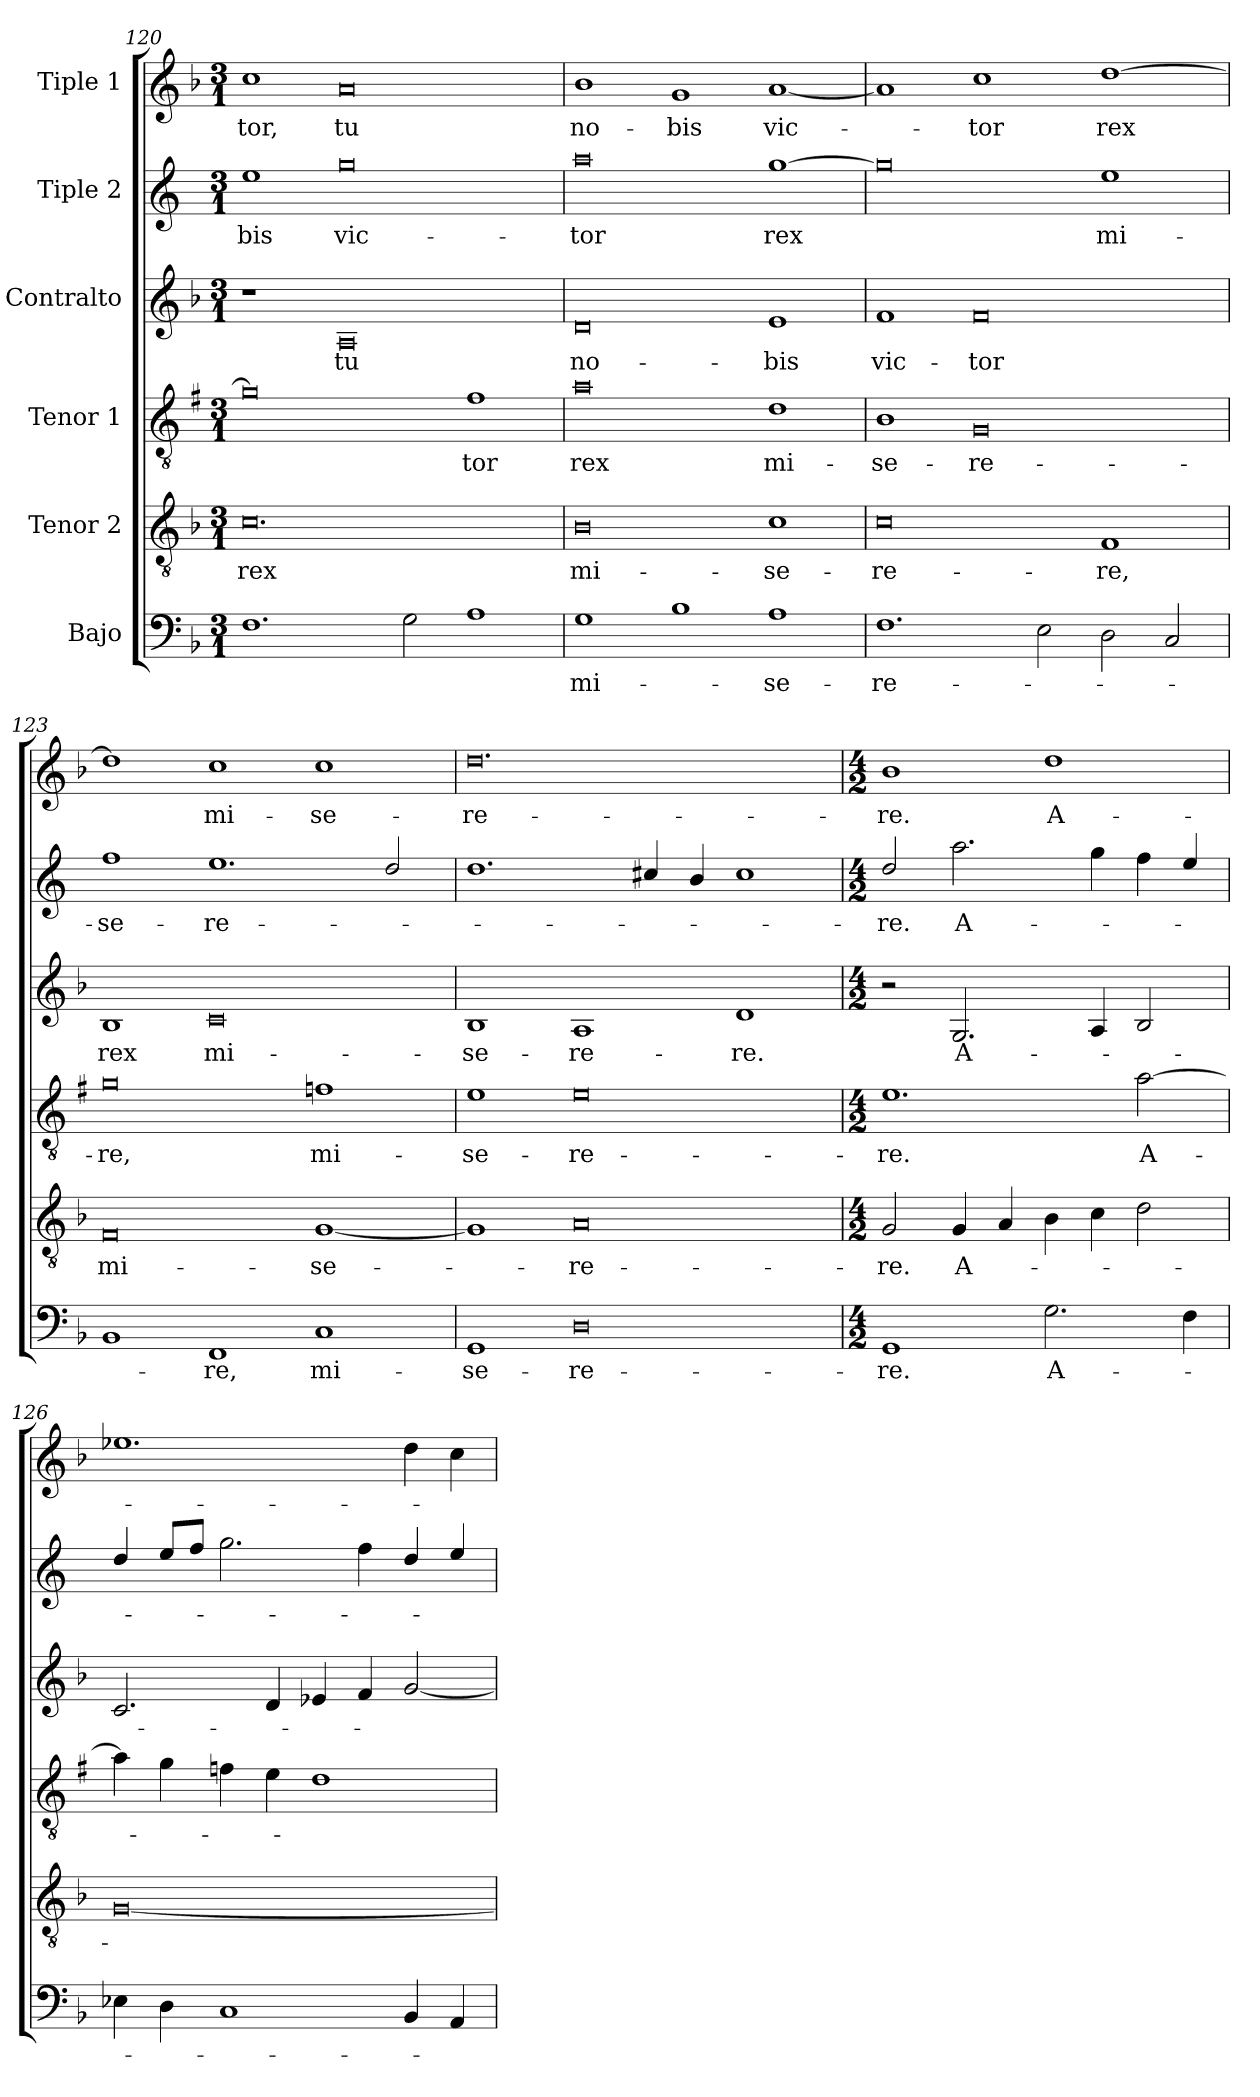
**kern	**text	**kern	**text	**kern	**text	**kern	**text	**kern	**text	**kern	**text
*part6	*part6	*part5	*part5	*part4	*part4	*part3	*part3	*part2	*part2	*part1	*part1
*staff6	*staff6	*staff5	*staff5	*staff4	*staff4	*staff3	*staff3	*staff2	*staff2	*staff1	*staff1
*I"Bajo	*	*I"Tenor 2	*	*I"Tenor 1	*	*I"Contralto	*	*I"Tiple 2	*	*I"Tiple 1	*
*clefF4	*	*clefGv2	*	*clefGv2	*	*clefG2	*	*clefG2	*	*clefG2	*
*	*	*	*	*ITrd1c2	*	*	*	*ITrd4c7	*	*	*
*k[b-]	*	*k[b-]	*	*k[b-]	*	*k[b-]	*	*k[b-]	*	*k[b-]	*
*F:	*	*F:	*	*F:	*	*F:	*	*F:	*	*F:	*
*M3/1	*	*M3/1	*	*M3/1	*	*M3/1	*	*M3/1	*	*M3/1	*
=120	=120	=120	=120	=120	=120	=120	=120	=120	=120	=120	=120
!	!	!	!LO:LY:b	!	!	!	!	!	!LO:LY:b	!	!LO:LY:b
1.F	.	0.c	rex	0f]	.	1r	.	1a	-bis	1cc	-tor,
!	!	!	!	!	!	!	!LO:LY:b	!	!LO:LY:b	!	!LO:LY:b
.	.	.	.	.	.	0A	tu	0cc	vic-	0a	tu
2G\	.	.	.	.	.	.	.	.	.	.	.
!	!	!	!	!	!LO:LY:b	!	!	!	!	!	!
1A	.	.	.	1e	-tor	.	.	.	.	.	.
!!LO:PB:g=z
=121	=121	=121	=121	=121	=121	=121	=121	=121	=121	=121	=121
!	!LO:LY:b	!	!LO:LY:b	!	!LO:LY:b	!	!LO:LY:b	!	!LO:LY:b	!	!LO:LY:b
1G	mi-	0B-	mi-	0g	rex	0d	no-	0dd	-tor	1b-	no-
!	!	!	!	!	!	!	!	!	!	!	!LO:LY:b
1B-	.	.	.	.	.	.	.	.	.	1g	-bis
!	!LO:LY:b	!	!LO:LY:b	!	!LO:LY:b	!	!LO:LY:b	!	!LO:LY:b	!	!LO:LY:b
1A	-se-	1c	-se-	1c	mi-	1e	-bis	[1cc	rex	[1a	vic-
=122	=122	=122	=122	=122	=122	=122	=122	=122	=122	=122	=122
!	!LO:LY:b	!	!LO:LY:b	!	!LO:LY:b	!	!LO:LY:b	!	!	!	!
1.F	-re-	0c	-re-	1A	-se-	1f	vic-	0cc]	.	1a]	.
!	!	!	!	!	!LO:LY:b	!	!LO:LY:b	!	!	!	!LO:LY:b
.	.	.	.	0F	-re-	0f	-tor	.	.	1cc	-tor
2E\	.	.	.	.	.	.	.	.	.	.	.
!	!	!	!LO:LY:b	!	!	!	!	!	!LO:LY:b	!	!LO:LY:b
2D\	.	1F	-re,	.	.	.	.	1a	mi-	[1dd	rex
2C/	.	.	.	.	.	.	.	.	.	.	.
=123	=123	=123	=123	=123	=123	=123	=123	=123	=123	=123	=123
!	!	!	!LO:LY:b	!	!LO:LY:b	!	!LO:LY:b	!	!LO:LY:b	!	!
1BB-	.	0F	mi-	0f	-re,	1B-	rex	1b-	-se-	1dd]	.
!	!LO:LY:b	!	!	!	!	!	!LO:LY:b	!	!LO:LY:b	!	!LO:LY:b
1FF	-re,	.	.	.	.	0c	mi-	1.a	-re-	1cc	mi-
!	!LO:LY:b	!	!LO:LY:b	!	!LO:LY:b	!	!	!	!	!	!LO:LY:b
1C	mi-	[1G	-se-	1e-X	mi-	.	.	.	.	1cc	-se-
.	.	.	.	.	.	.	.	2g/	.	.	.
=124	=124	=124	=124	=124	=124	=124	=124	=124	=124	=124	=124
!	!LO:LY:b	!	!	!	!LO:LY:b	!	!LO:LY:b	!	!	!	!LO:LY:b
1GG	-se-	1G]	.	1d	-se-	1B-	-se-	1.g	.	0.dd	-re-
!	!LO:LY:b	!	!LO:LY:b	!	!LO:LY:b	!	!LO:LY:b	!	!	!	!
0D	-re-	0A	-re-	0d	-re-	1A	-re-	.	.	.	.
.	.	.	.	.	.	.	.	4f#X/	.	.	.
.	.	.	.	.	.	.	.	4e/	.	.	.
!	!	!	!	!	!	!	!LO:LY:b	!	!	!	!
.	.	.	.	.	.	1d	-re.	1f#	.	.	.
=125	=125	=125	=125	=125	=125	=125	=125	=125	=125	=125	=125
*M4/2	*	*M4/2	*	*M4/2	*	*M4/2	*	*M4/2	*	*M4/2	*
!	!LO:LY:b	!	!LO:LY:b	!	!LO:LY:b	!	!	!	!LO:LY:b	!	!LO:LY:b
1GG	-re.	2G/	-re.	1.d	-re.	2r	.	2g/	-re.	1b-	-re.
!	!	!	!LO:LY:b	!	!	!	!LO:LY:b	!	!LO:LY:b	!	!
.	.	4G/	A-	.	.	2.G/	A-	2.dd\	A-	.	.
.	.	4A/	.	.	.	.	.	.	.	.	.
!	!LO:LY:b	!	!	!	!	!	!	!	!	!	!LO:LY:b
2.G\	A-	4B-\	.	.	.	.	.	.	.	1dd	A-
.	.	4c\	.	.	.	4A/	.	4cc\	.	.	.
!	!	!	!	!	!LO:LY:b	!	!	!	!	!	!
.	.	2d\	.	[2g\	A-	2B-/	.	4b-\	.	.	.
4F\	.	.	.	.	.	.	.	4a/	.	.	.
!!LO:LB:g=z
=126	=126	=126	=126	=126	=126	=126	=126	=126	=126	=126	=126
4E-X\	.	[0G	.	4g\]	.	2.c/	.	4g/	.	1.ee-X	.
4D\	.	.	.	4f\	.	.	.	8a/L	.	.	.
.	.	.	.	.	.	.	.	8b-/J	.	.	.
1C	.	.	.	4e-X\	.	.	.	2.cc\	.	.	.
.	.	.	.	4d\	.	4d/	.	.	.	.	.
.	.	.	.	1c	.	4e-X/	.	.	.	.	.
.	.	.	.	.	.	4f/	.	4b-\	.	.	.
4BB-/	.	.	.	.	.	[2g/	.	4g/	.	4dd\	.
4AA/	.	.	.	.	.	.	.	4a/	.	4cc\	.
=	=	=	=	=	=	=	=	=	=	=	=
*-	*-	*-	*-	*-	*-	*-	*-	*-	*-	*-	*-
